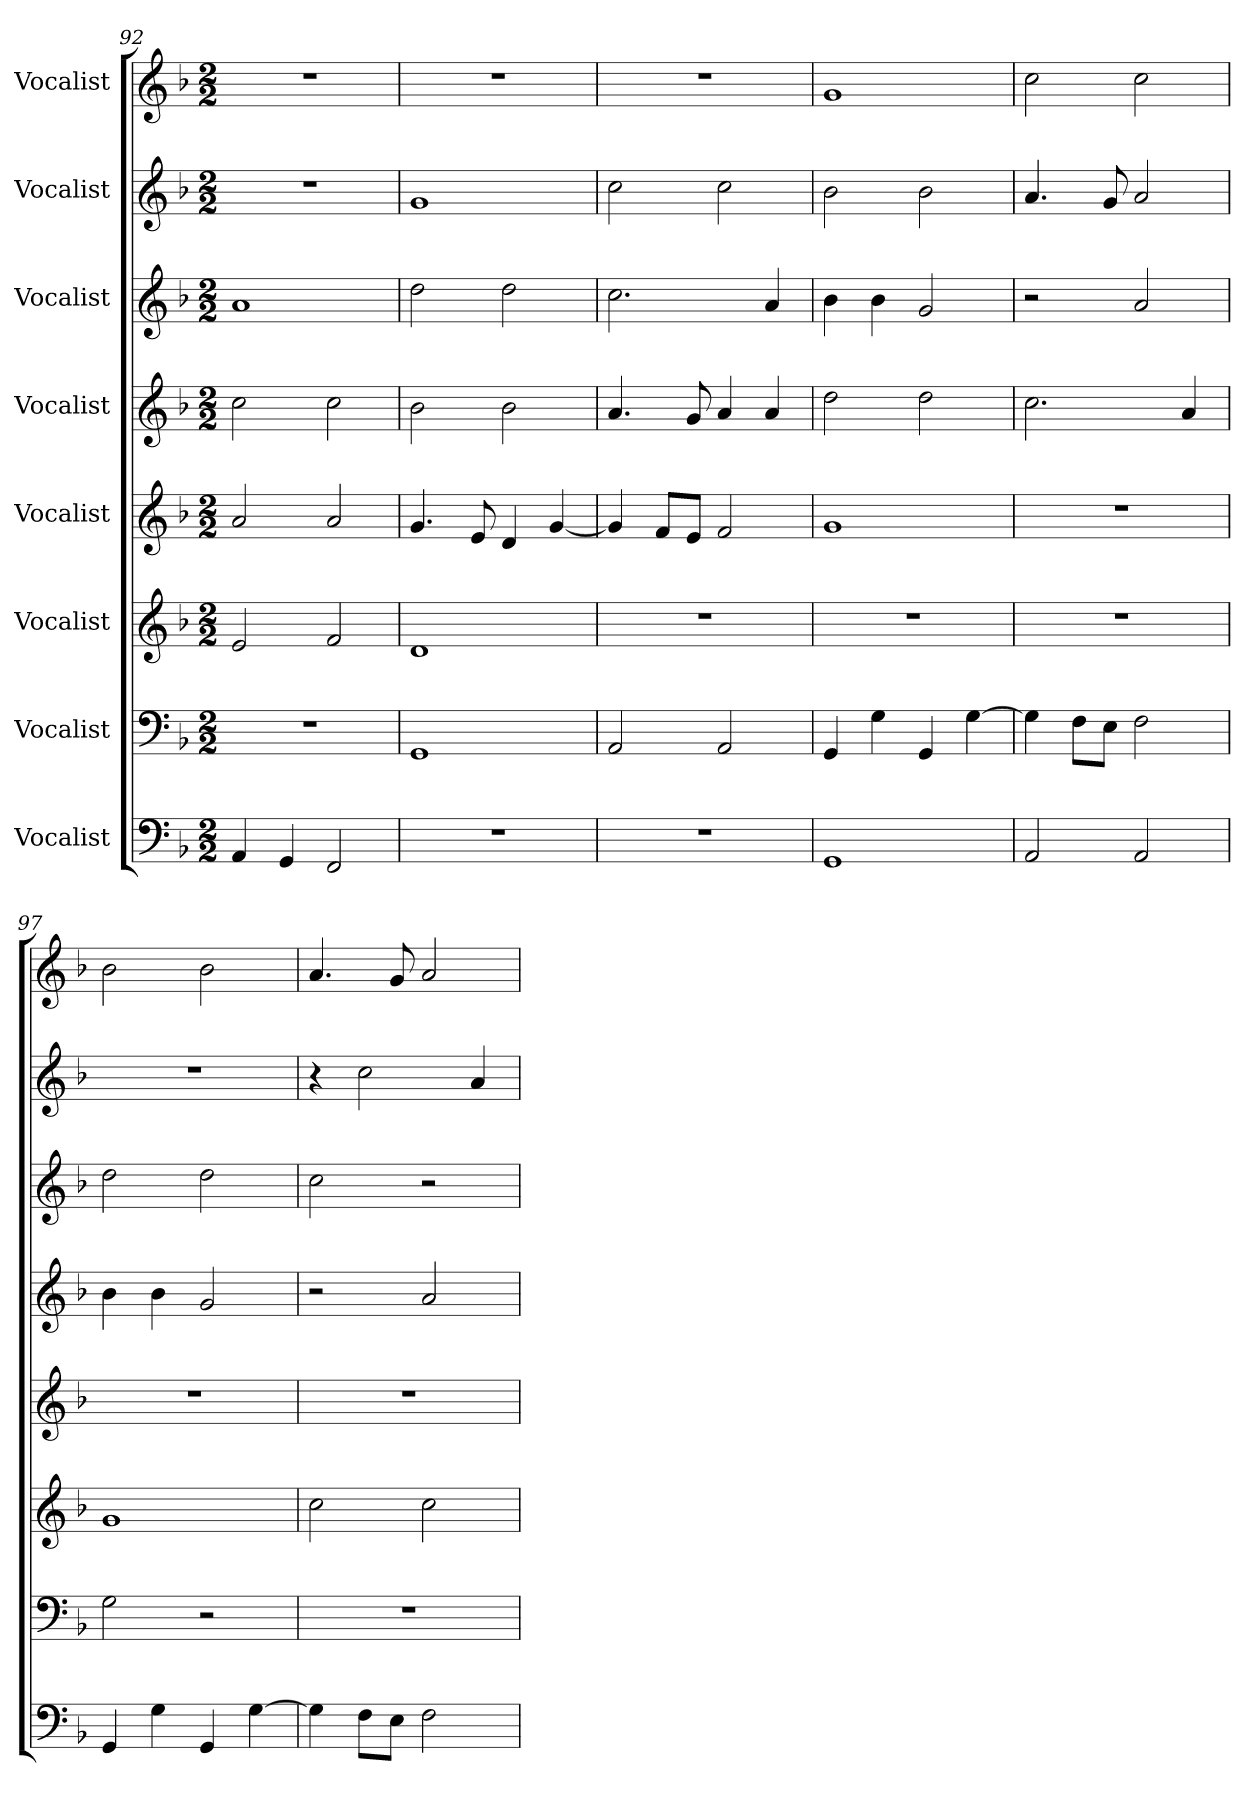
**kern	**kern	**kern	**kern	**kern	**kern	**kern	**kern
*part8	*part7	*part6	*part5	*part4	*part3	*part2	*part1
*staff8	*staff7	*staff6	*staff5	*staff4	*staff3	*staff2	*staff1
*I"Vocalist	*I"Vocalist	*I"Vocalist	*I"Vocalist	*I"Vocalist	*I"Vocalist	*I"Vocalist	*I"Vocalist
*clefF4	*clefF4	*clefG2	*clefG2	*clefG2	*clefG2	*clefG2	*clefG2
*k[b-]	*k[b-]	*k[b-]	*k[b-]	*k[b-]	*k[b-]	*k[b-]	*k[b-]
*M2/2	*M2/2	*M2/2	*M2/2	*M2/2	*M2/2	*M2/2	*M2/2
=92	=92	=92	=92	=92	=92	=92	=92
4AA/	1r	2e/	2a/	2cc\	1a	1r	1r
4GG/	.	.	.	.	.	.	.
2FF/	.	2f/	2a/	2cc\	.	.	.
=93	=93	=93	=93	=93	=93	=93	=93
1r	1GG	1d	4.g/	2b-\	2dd\	1g	1r
.	.	.	8e/	.	.	.	.
.	.	.	4d/	2b-\	2dd\	.	.
.	.	.	[4g/	.	.	.	.
=94	=94	=94	=94	=94	=94	=94	=94
1r	2AA/	1r	4g/]	4.a/	2.cc\	2cc\	1r
.	.	.	8f/L	.	.	.	.
.	.	.	8e/J	8g/	.	.	.
.	2AA/	.	2f/	4a/	.	2cc\	.
.	.	.	.	4a/	4a/	.	.
=95	=95	=95	=95	=95	=95	=95	=95
1GG	4GG/	1r	1g	2dd\	4b-\	2b-\	1g
.	4G\	.	.	.	4b-\	.	.
.	4GG/	.	.	2dd\	2g/	2b-\	.
.	[4G\	.	.	.	.	.	.
=96	=96	=96	=96	=96	=96	=96	=96
2AA/	4G\]	1r	1r	2.cc\	2r	4.a/	2cc\
.	8F\L	.	.	.	.	.	.
.	8E\J	.	.	.	.	8g/	.
2AA/	2F\	.	.	.	2a/	2a/	2cc\
.	.	.	.	4a/	.	.	.
=97	=97	=97	=97	=97	=97	=97	=97
4GG/	2G\	1g	1r	4b-\	2dd\	1r	2b-\
4G\	.	.	.	4b-\	.	.	.
4GG/	2r	.	.	2g/	2dd\	.	2b-\
[4G\	.	.	.	.	.	.	.
=98	=98	=98	=98	=98	=98	=98	=98
4G\]	1r	2cc\	1r	2r	2cc\	4r	4.a/
8F\L	.	.	.	.	.	2cc\	.
8E\J	.	.	.	.	.	.	8g/
2F\	.	2cc\	.	2a/	2r	.	2a/
.	.	.	.	.	.	4a/	.
=	=	=	=	=	=	=	=
*-	*-	*-	*-	*-	*-	*-	*-
